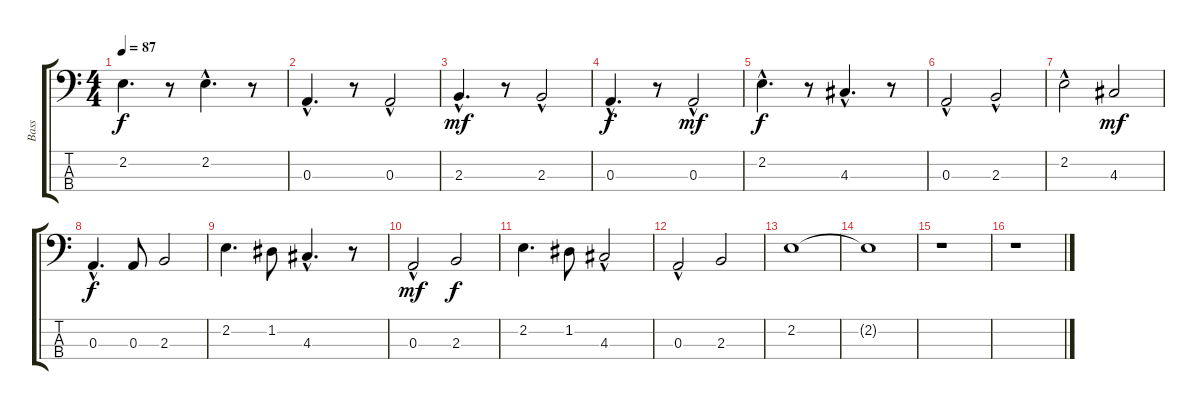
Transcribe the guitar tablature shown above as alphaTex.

\track ("Bass" "Bass") {instrument electricbasspick}
\staff {score tabs}
\tuning (G2 D2 A1 E1) {hide}
\ts (4 4)
\tempo 87
\clef f4
\ks c
2.2.4{d dy f} r.8 2.2{hac}.4{d} r.8 |
0.3{hac}.4{d} r.8 0.3{hac}.2 |
2.3{hac}.4{d dy mf} r.8 2.3{hac}.2 |
0.3{hac}.4{d dy f} r.8 0.3{hac}.2{dy mf} |
2.2{hac}.4{d dy f} r.8 4.3{hac}.4{d} r.8 |
0.3{hac}.2 2.3{hac}.2 |
2.2{hac}.2 4.3.2{dy mf} |
0.3{hac}.4{d dy f} 0.3.8 2.3.2 |
2.2.4{d} 1.2.8 4.3{hac}.4{d} r.8 |
0.3{hac}.2{dy mf} 2.3.2{dy f} |
2.2.4{d} 1.2.8 4.3{hac}.2 |
0.3{hac}.2 2.3.2 |
2.2.1 |
2.2{t}.1 |
r.1 |
r.1
